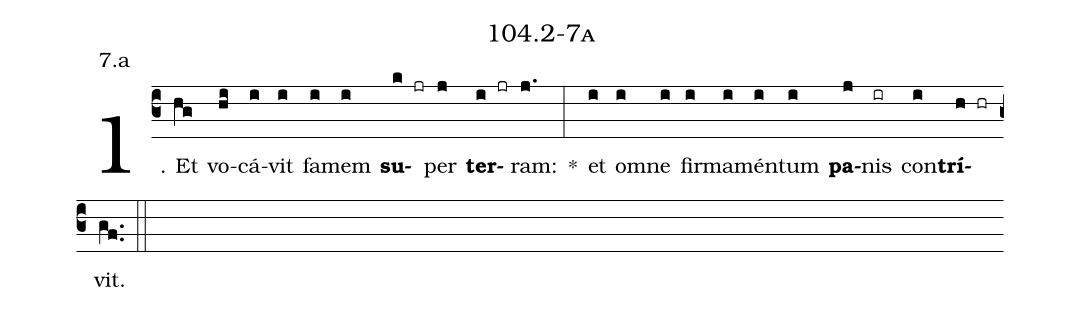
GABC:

name: 104.2-7a;
annotation: 7.a;
%%
(c3)1. Et(hg) vo(hi)cá(i)vit(i) fa(i)mem(i) <b>su</b>(k jr)per(j) <b>ter</b>(i jr)ram:(j.) *(:) et(i) om(i)ne(i) fir(i)ma(i)mén(i)tum(i) <b>pa</b>(j)nis(ir) con(i)<b>trí</b>(h hr)vit.(gf..) (::)


%E(i) u(i) o(j) u(i) a(h) e.(gf..) (::)
